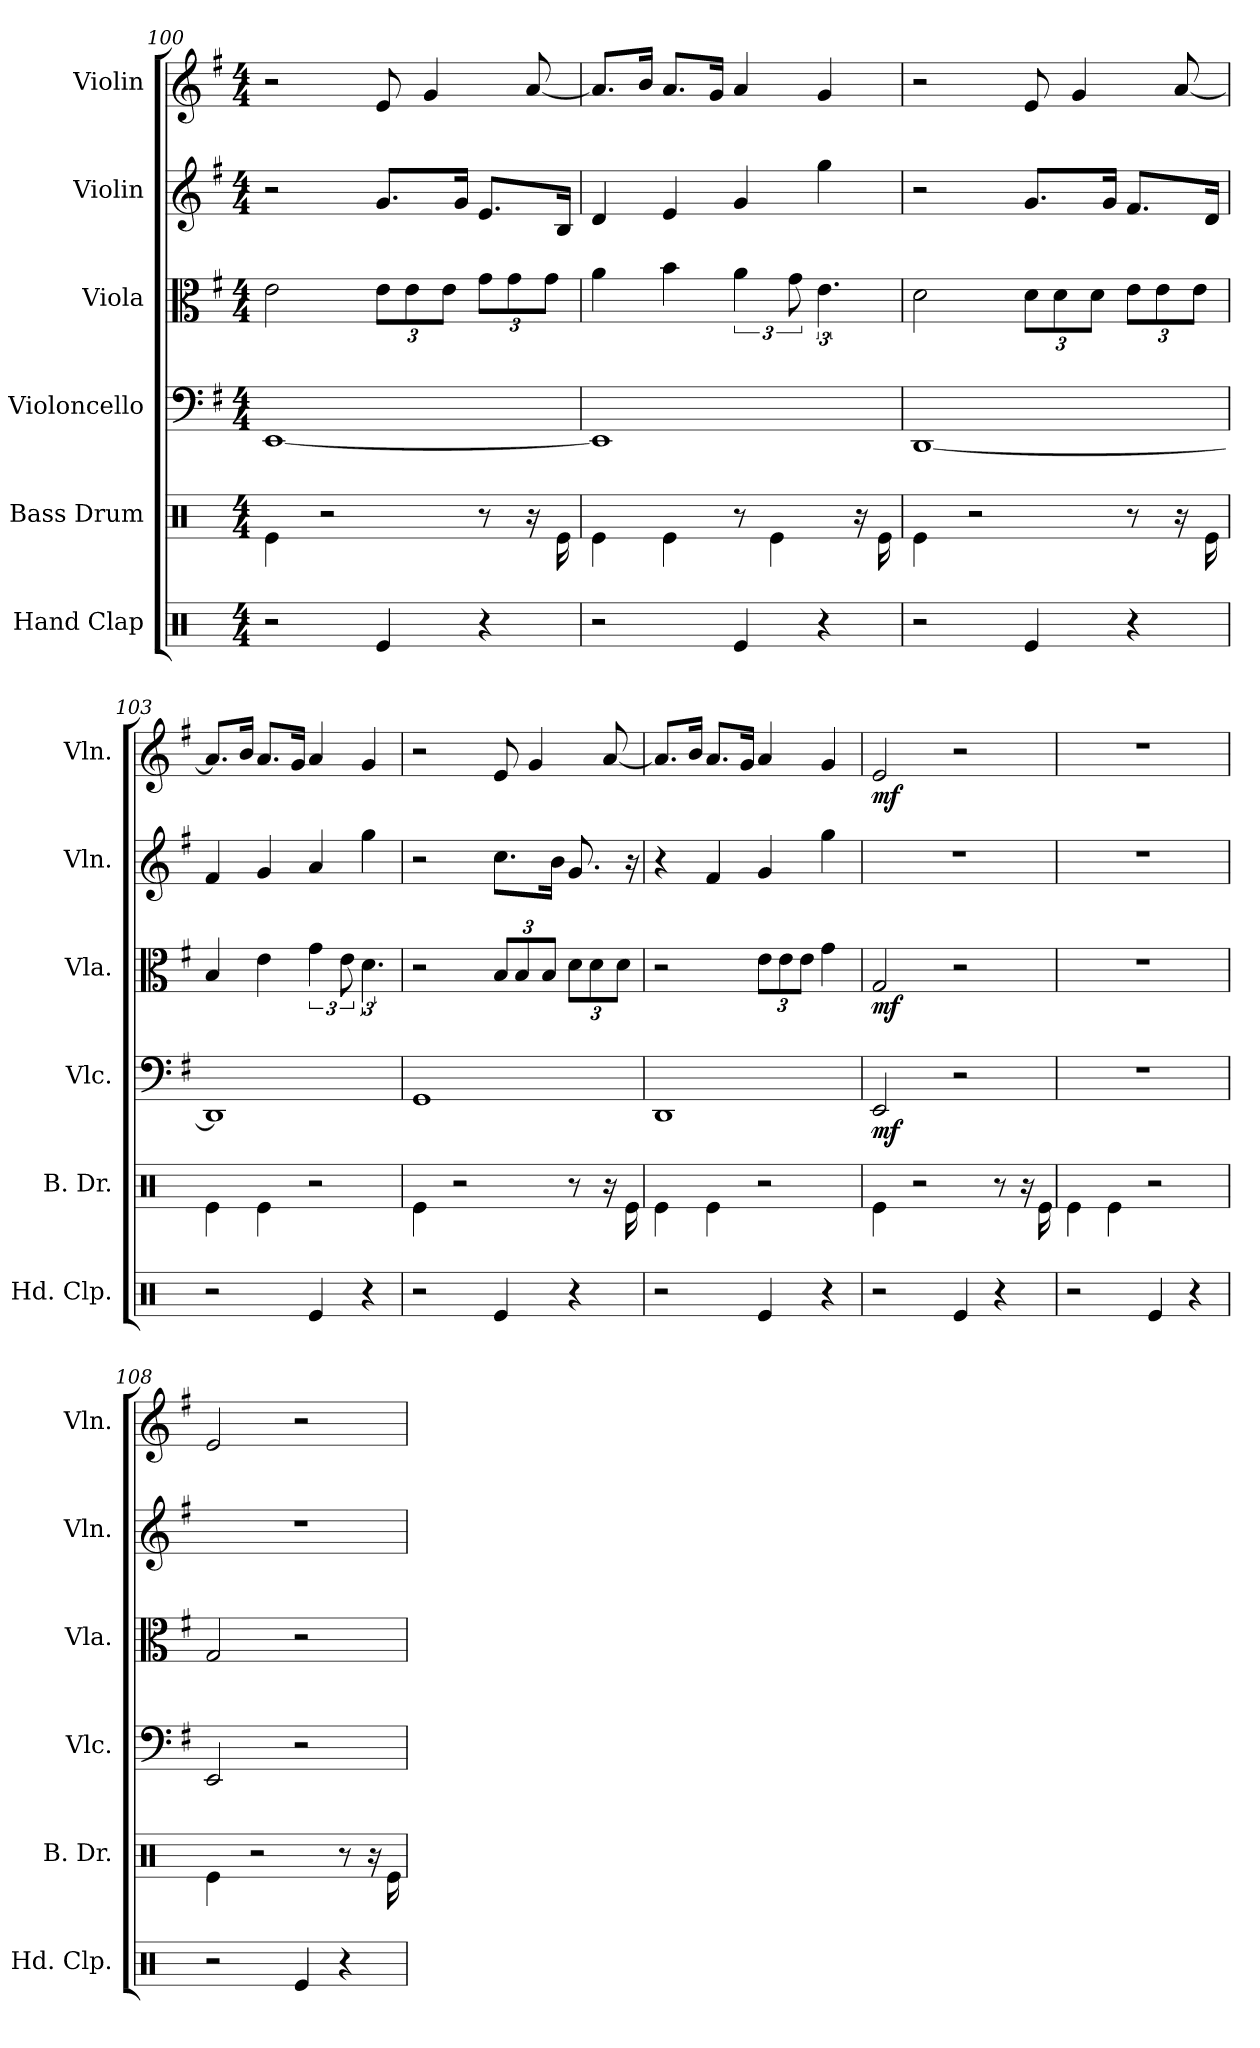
**kern	**kern	**kern	**dynam	**kern	**dynam	**kern	**kern	**dynam
*part6	*part5	*part4	*part4	*part3	*part3	*part2	*part1	*part1
*staff6	*staff5	*staff4	*staff4	*staff3	*staff3	*staff2	*staff1	*staff1
*I"Hand Clap	*I"Bass Drum	*I"Violoncello	*	*I"Viola	*	*I"Violin	*I"Violin	*
*I'Hd. Clp.	*I'B. Dr.	*I'Vlc.	*	*I'Vla.	*	*I'Vln.	*I'Vln.	*
!!LO:PB:g=z
*clefX	*clefX	*clefF4	*	*clefC3	*	*clefG2	*clefG2	*
*k[]	*k[]	*k[f#]	*	*k[f#]	*	*k[f#]	*k[f#]	*
*M4/4	*M4/4	*M4/4	*	*M4/4	*	*M4/4	*M4/4	*
=100	=100	=100	=100	=100	=100	=100	=100	=100
2r	4Re\	[1EE	.	2e\	.	2r	2r	.
.	2r	.	.	.	.	.	.	.
*	*	*	*	*Xbrackettup	*	*	*	*
4Re/	.	.	.	12e\L	.	8.g/L	8e/	.
.	.	.	.	12e\	.	.	.	.
.	.	.	.	.	.	.	4g/	.
.	.	.	.	12e\J	.	.	.	.
.	.	.	.	.	.	16g/Jk	.	.
4r	8r	.	.	12g\L	.	8.e/L	.	.
.	.	.	.	12g\	.	.	.	.
.	16r	.	.	.	.	.	[8a/	.
.	.	.	.	12g\J	.	.	.	.
.	16Re\	.	.	.	.	16B/Jk	.	.
=101	=101	=101	=101	=101	=101	=101	=101	=101
2r	4Re\	1EE]	.	4a\	.	4d/	8.a/L]	.
.	.	.	.	.	.	.	16b/Jk	.
.	4Re\	.	.	4b\	.	4e/	8.a/L	.
.	.	.	.	.	.	.	16g/Jk	.
*	*	*	*	*brackettup	*	*	*	*
4Re/	8r	.	.	6a\	.	4g/	4a/	.
.	4Re\	.	.	.	.	.	.	.
.	.	.	.	12g\	.	.	.	.
4r	.	.	.	6.e\	.	4gg\	4g/	.
.	16r	.	.	.	.	.	.	.
.	16Re\	.	.	.	.	.	.	.
=102	=102	=102	=102	=102	=102	=102	=102	=102
2r	4Re\	[1DD	.	2d\	.	2r	2r	.
.	2r	.	.	.	.	.	.	.
*	*	*	*	*Xbrackettup	*	*	*	*
4Re/	.	.	.	12d\L	.	8.g/L	8e/	.
.	.	.	.	12d\	.	.	.	.
.	.	.	.	.	.	.	4g/	.
.	.	.	.	12d\J	.	.	.	.
.	.	.	.	.	.	16g/Jk	.	.
4r	8r	.	.	12e\L	.	8.f#/L	.	.
.	.	.	.	12e\	.	.	.	.
.	16r	.	.	.	.	.	[8a/	.
.	.	.	.	12e\J	.	.	.	.
.	16Re\	.	.	.	.	16d/Jk	.	.
=103	=103	=103	=103	=103	=103	=103	=103	=103
2r	4Re\	1DD]	.	4B/	.	4f#/	8.a/L]	.
.	.	.	.	.	.	.	16b/Jk	.
.	4Re\	.	.	4e\	.	4g/	8.a/L	.
.	.	.	.	.	.	.	16g/Jk	.
*	*	*	*	*brackettup	*	*	*	*
4Re/	2r	.	.	6g\	.	4a/	4a/	.
.	.	.	.	12e\	.	.	.	.
4r	.	.	.	6.d\	.	4gg\	4g/	.
!!LO:LB:g=z
=104	=104	=104	=104	=104	=104	=104	=104	=104
2r	4Re\	1GG	.	2r	.	2r	2r	.
.	2r	.	.	.	.	.	.	.
*	*	*	*	*Xbrackettup	*	*	*	*
4Re/	.	.	.	12B/L	.	8.cc\L	8e/	.
.	.	.	.	12B/	.	.	.	.
.	.	.	.	.	.	.	4g/	.
.	.	.	.	12B/J	.	.	.	.
.	.	.	.	.	.	16b\Jk	.	.
4r	8r	.	.	12d\L	.	8.g/	.	.
.	.	.	.	12d\	.	.	.	.
.	16r	.	.	.	.	.	[8a/	.
.	.	.	.	12d\J	.	.	.	.
.	16Re\	.	.	.	.	16r	.	.
=105	=105	=105	=105	=105	=105	=105	=105	=105
2r	4Re\	1DD	.	2r	.	4r	8.a/L]	.
.	.	.	.	.	.	.	16b/Jk	.
.	4Re\	.	.	.	.	4f#/	8.a/L	.
.	.	.	.	.	.	.	16g/Jk	.
4Re/	2r	.	.	12e\L	.	4g/	4a/	.
.	.	.	.	12e\	.	.	.	.
.	.	.	.	12e\J	.	.	.	.
4r	.	.	.	4g\	.	4gg\	4g/	.
=106	=106	=106	=106	=106	=106	=106	=106	=106
!	!	!	!LO:DY:b	!	!LO:DY:b	!	!	!LO:DY:b
2r	4Re\	2EE/	mf	2G/	mf	1r	2e/	mf
.	2r	.	.	.	.	.	.	.
4Re/	.	2r	.	2r	.	.	2r	.
4r	8r	.	.	.	.	.	.	.
.	16r	.	.	.	.	.	.	.
.	16Re\	.	.	.	.	.	.	.
=107	=107	=107	=107	=107	=107	=107	=107	=107
2r	4Re\	1r	.	1r	.	1r	1r	.
.	4Re\	.	.	.	.	.	.	.
4Re/	2r	.	.	.	.	.	.	.
4r	.	.	.	.	.	.	.	.
=108	=108	=108	=108	=108	=108	=108	=108	=108
2r	4Re\	2EE/	.	2G/	.	1r	2e/	.
.	2r	.	.	.	.	.	.	.
4Re/	.	2r	.	2r	.	.	2r	.
4r	8r	.	.	.	.	.	.	.
.	16r	.	.	.	.	.	.	.
.	16Re\	.	.	.	.	.	.	.
=	=	=	=	=	=	=	=	=
*-	*-	*-	*-	*-	*-	*-	*-	*-
